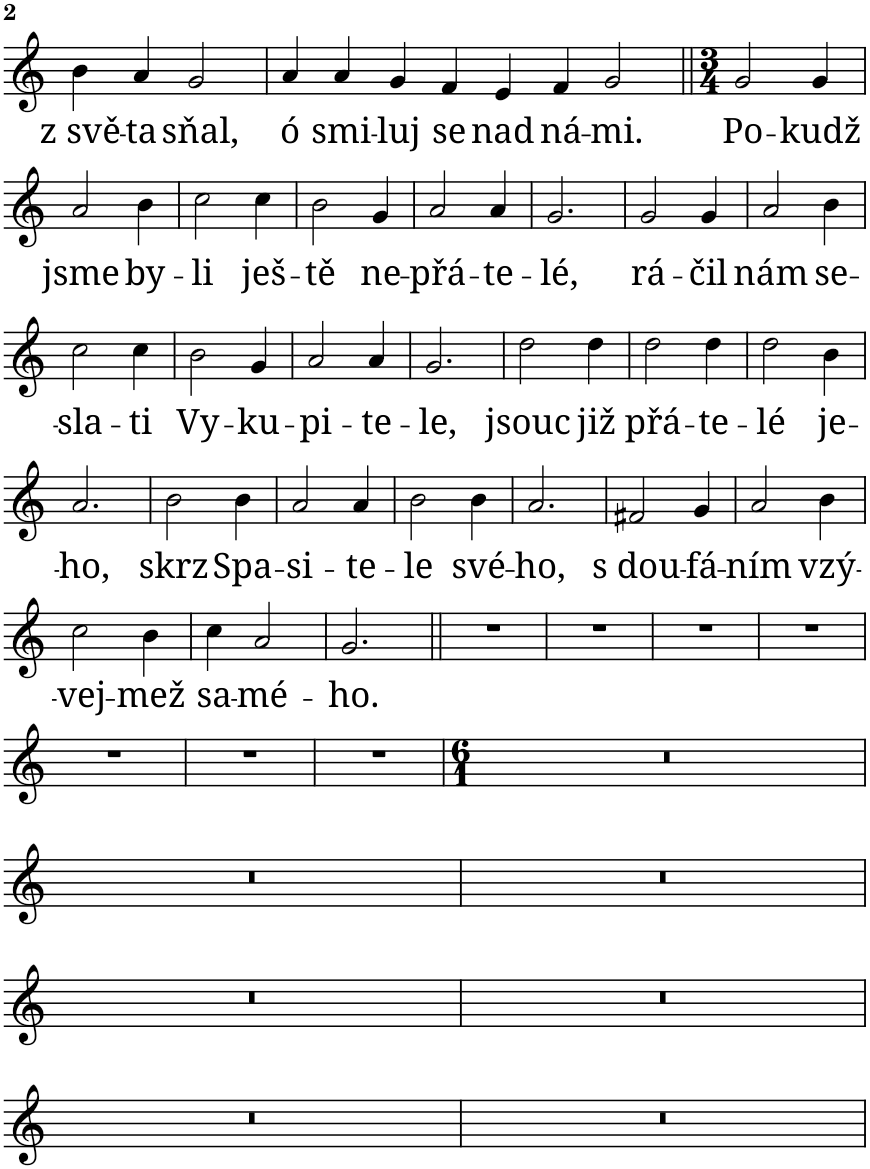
**kern	**text
*part1	*part1
*staff1	*staff1
*I"Piano	*
*I'Pno.	*
!!LO:PB:g=z
*clefG2	*
*k[]	*
*M6/1	*
=35	=35
!	!LO:LY:b
4b\	z svě-
!	!LO:LY:b
4a/	-ta
!	!LO:LY:b
2g/	sňal,
=36	=36
!	!LO:LY:b
4a/	ó
!	!LO:LY:b
4a/	smi-
!	!LO:LY:b
4g/	-luj
!	!LO:LY:b
4f/	se
!	!LO:LY:b
4e/	nad
!	!LO:LY:b
4f/	ná-
!	!LO:LY:b
2g/	-mi.
=37||	=37||
*M3/4	*
!	!LO:LY:b
2g/	Po-
!	!LO:LY:b
4g/	-kudž
!!LO:LB:g=z
=38	=38
!	!LO:LY:b
2a/	jsme
!	!LO:LY:b
4b\	by-
=39	=39
!	!LO:LY:b
2cc\	-li
!	!LO:LY:b
4cc\	ješ-
=40	=40
!	!LO:LY:b
2b\	-tě
!	!LO:LY:b
4g/	ne-
=41	=41
!	!LO:LY:b
2a/	-přá-
!	!LO:LY:b
4a/	-te-
=42	=42
!	!LO:LY:b
2.g/	-lé,
=43	=43
!	!LO:LY:b
2g/	rá-
!	!LO:LY:b
4g/	-čil
=44	=44
!	!LO:LY:b
2a/	nám
!	!LO:LY:b
4b\	se-
!!LO:LB:g=z
=45	=45
!	!LO:LY:b
2cc\	-sla-
!	!LO:LY:b
4cc\	-ti
=46	=46
!	!LO:LY:b
2b\	Vy-
!	!LO:LY:b
4g/	-ku-
=47	=47
!	!LO:LY:b
2a/	-pi-
!	!LO:LY:b
4a/	-te-
=48	=48
!	!LO:LY:b
2.g/	-le,
=49	=49
!	!LO:LY:b
2dd\	jsouc
!	!LO:LY:b
4dd\	již
=50	=50
!	!LO:LY:b
2dd\	přá-
!	!LO:LY:b
4dd\	-te-
=51	=51
!	!LO:LY:b
2dd\	-lé
!	!LO:LY:b
4b\	je-
!!LO:LB:g=z
=52	=52
!	!LO:LY:b
2.a/	-ho,
=53	=53
!	!LO:LY:b
2b\	skrz
!	!LO:LY:b
4b\	Spa-
=54	=54
!	!LO:LY:b
2a/	-si-
!	!LO:LY:b
4a/	-te-
=55	=55
!	!LO:LY:b
2b\	-le
!	!LO:LY:b
4b\	své-
=56	=56
!	!LO:LY:b
2.a/	-ho,
=57	=57
!	!LO:LY:b
2f#X/	s dou-
!	!LO:LY:b
4g/	-fá-
=58	=58
!	!LO:LY:b
2a/	-ním
!	!LO:LY:b
4b\	vzý-
!!LO:LB:g=z
=59	=59
!	!LO:LY:b
2cc\	-vej-
!	!LO:LY:b
4b\	-mež
=60	=60
!	!LO:LY:b
4cc\	sa-
!	!LO:LY:b
2a/	-mé-
=61	=61
!	!LO:LY:b
2.g/	-ho.
=62||	=62||
2.r	.
=63	=63
2.r	.
=64	=64
2.r	.
=65	=65
2.r	.
!!LO:LB:g=z
=66	=66
2.r	.
=67	=67
2.r	.
=68	=68
2.r	.
=69	=69
*M6/1	*
00.r	.
!!LO:LB:g=z
=70	=70
00.r	.
=71	=71
00.r	.
!!LO:LB:g=z
=72	=72
00.r	.
=73	=73
00.r	.
!!LO:LB:g=z
=74	=74
00.r	.
=75	=75
00.r	.
=	=
*-	*-
